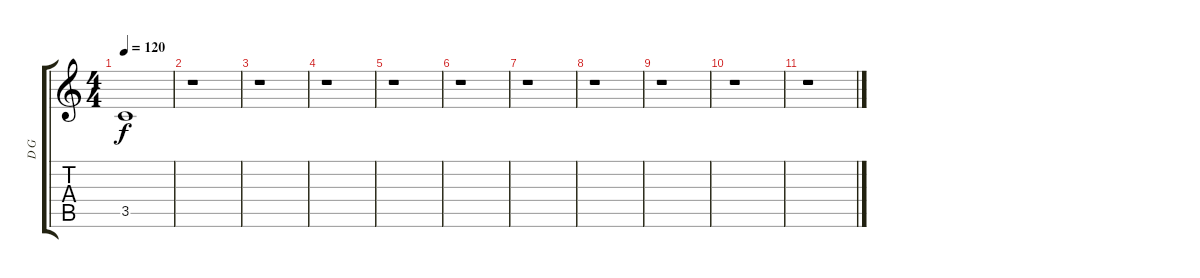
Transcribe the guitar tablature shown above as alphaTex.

\track ("D G" "D G") {instrument distortionguitar}
\staff {score tabs}
\tuning (E4 B3 G3 D3 A2 E2) {hide}
\ts (4 4)
\tempo 120
\clef g2
\ks c
3.5.1{dy f} |
r.1 |
r.1 |
r.1 |
r.1 |
r.1 |
r.1 |
r.1 |
r.1 |
r.1 |
r.1
